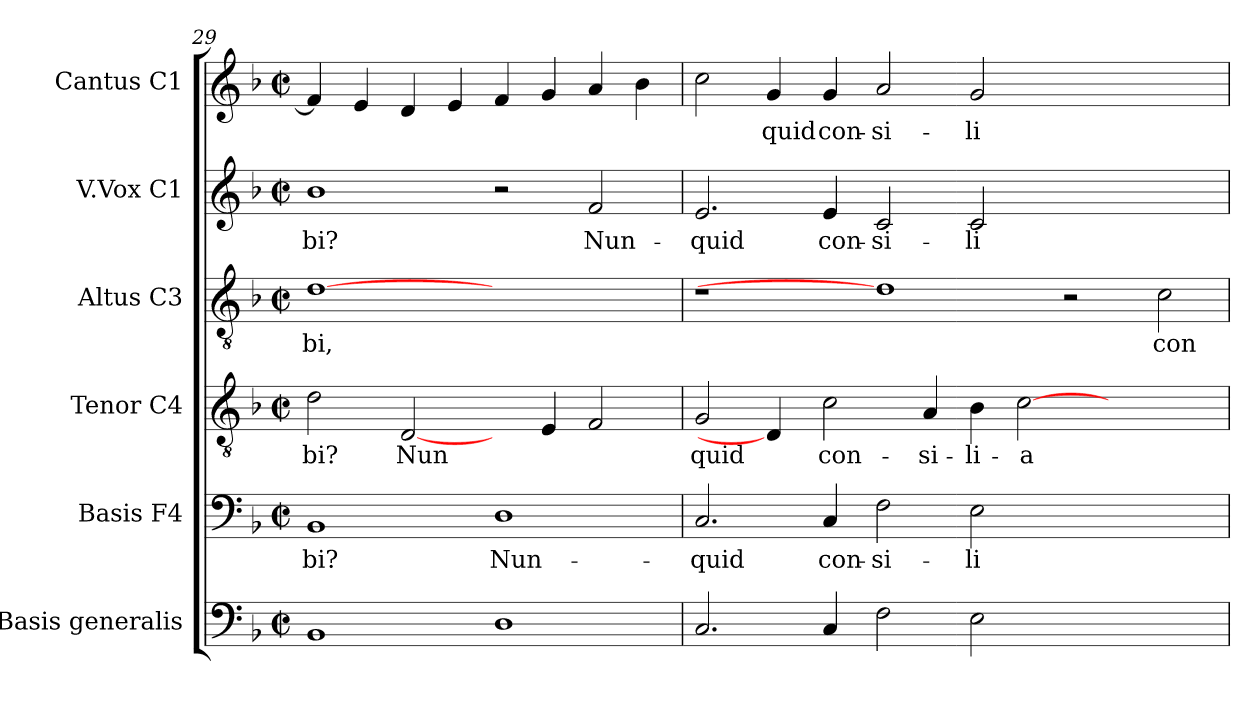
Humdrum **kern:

**kern	**kern	**text	**kern	**text	**kern	**text	**kern	**text	**kern	**text
*part6	*part5	*part5	*part4	*part4	*part3	*part3	*part2	*part2	*part1	*part1
*staff6	*staff5	*staff5	*staff4	*staff4	*staff3	*staff3	*staff2	*staff2	*staff1	*staff1
*I"Basis  generalis	*I"Basis  F4	*	*I"Tenor  C4	*	*I"Altus  C3	*	*I"V.Vox  C1	*	*I"Cantus  C1	*
*	*I'B	*	*I'T	*	*I'A	*	*	*	*I'C	*
*clefF4	*clefF4	*	*clefGv2	*	*clefGv2	*	*clefG2	*	*clefG2	*
*k[b-]	*k[b-]	*	*k[b-]	*	*k[b-]	*	*k[b-]	*	*k[b-]	*
*F:	*F:	*	*F:	*	*F:	*	*F:	*	*F:	*
*M2/2	*M2/2	*	*M2/2	*	*M2/2	*	*M2/2	*	*M2/2	*
*met(c|)	*met(c|)	*	*met(c|)	*	*met(c|)	*	*met(c|)	*	*met(c|)	*
=29	=29	=29	=29	=29	=29	=29	=29	=29	=29	=29
!	!	!LO:LY:b:cj	!	!LO:LY:b:cj	!	!LO:LY:b:cj	!	!LO:LY:b:cj	!	!LO:LY:b:cj
1BB-	1BB-	bi?	2d\	bi?	[1d	bi,	1b-	-bi?	4f/]	--
!	!	!	!	!	!	!	!	!	!	!LO:LY:b:cj
.	.	.	.	.	.	.	.	.	4e/	--
!	!	!	!	!LO:LY:b:cj	!	!	!	!	!	!LO:LY:b:cj
.	.	.	[2D/	Nun-	.	.	.	.	4d/	--
!	!	!	!	!	!	!	!	!	!	!LO:LY:b:cj
.	.	.	.	.	.	.	.	.	4e/	--
!	!	!LO:LY:b:cj	!	!	!	!	!	!	!	!LO:LY:b:cj
1D	1D	Nun-	4ryy	.	1ryy	.	2r	.	4f/	--
!	!	!	!	!LO:LY:b:cj	!	!	!	!	!	!LO:LY:b:cj
.	.	.	4E/	--	.	.	.	.	4g/	--
!	!	!	!	!LO:LY:b:cj	!	!	!	!LO:LY:b:cj	!	!LO:LY:b:cj
.	.	.	2F/	--	.	.	2f/	Nun-	4a/	--
!	!	!	!	!	!	!	!	!	!	!LO:LY:b:cj
.	.	.	.	.	.	.	.	.	4b-\	--
!!LO:PB:g=z
=30	=30	=30	=30	=30	=30	=30	=30	=30	=30	=30
!	!	!LO:LY:b:cj	!	!LO:LY:b:cj	!	!	!	!LO:LY:b:cj	!	!LO:LY:b:cj
2.C/	2.C/	-quid	2G/	-quid	1r	.	2.e/	-quid	2cc\	--
!	!	!	!	!	!	!	!	!	!	!LO:LY:b:cj
.	.	.	4D/]	.	.	.	.	.	4g/	-quid
!	!	!LO:LY:b:cj	!	!LO:LY:b:cj	!	!	!	!LO:LY:b:cj	!	!LO:LY:b:cj
4C/	4C/	con-	2c\	con-	.	.	4e/	con-	4g/	con-
!	!	!LO:LY:b:cj	!	!	!	!	!	!LO:LY:b:cj	!	!LO:LY:b:cj
2F\	2F\	-si-	.	.	1d]	.	2c/	-si-	2a/	-si-
!	!	!	!	!LO:LY:b:cj	!	!	!	!	!	!
.	.	.	4A/	-si-	.	.	.	.	.	.
!	!	!LO:LY:b:cj	!	!LO:LY:b:cj	!	!	!	!LO:LY:b:cj	!	!LO:LY:b:cj
2E\	2E\	-li-	4B-\	-li-	.	.	2c/	-li-	2g/	-li-
!	!	!	!	!LO:LY:b:cj	!	!	!	!	!	!
.	.	.	[>2c\	-a-	.	.	.	.	.	.
1ryy	1ryy	.	.	.	2r	.	1ryy	.	1ryy	.
.	.	.	2.ryy	.	.	.	.	.	.	.
!	!	!	!	!	!	!LO:LY:b:cj	!	!	!	!
.	.	.	.	.	2c\	con-	.	.	.	.
=	=	=	=	=	=	=	=	=	=	=
*-	*-	*-	*-	*-	*-	*-	*-	*-	*-	*-
